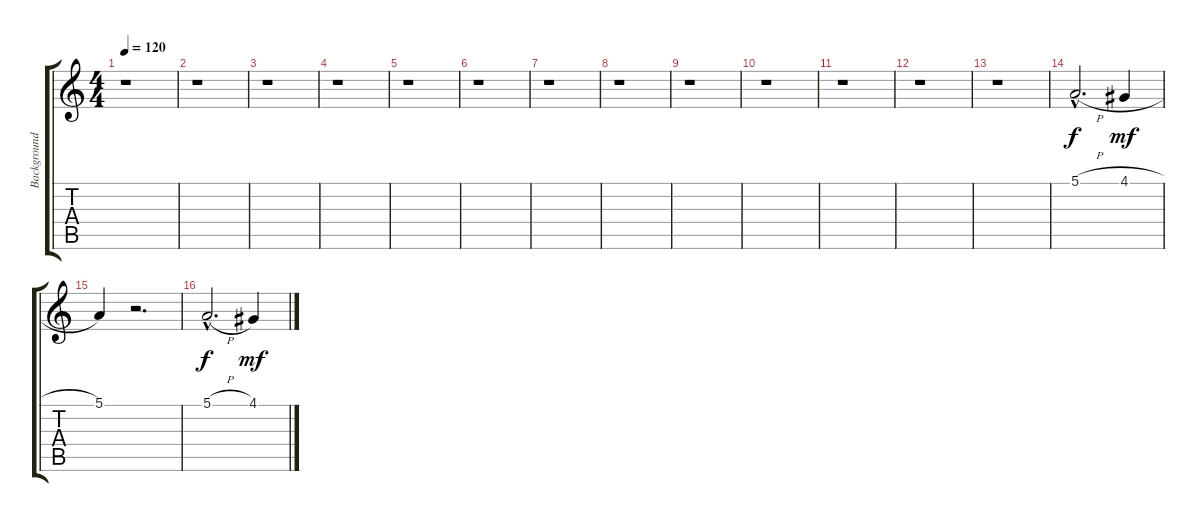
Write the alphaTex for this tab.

\track ("Background Vocals" "Background") {instrument voiceoohs}
\staff {score tabs}
\tuning (E4 B3 G3 D3 A2 E2) {hide}
\ts (4 4)
\tempo 120
\clef g2
\ks c
r.1{dy f} |
r.1 |
r.1 |
r.1 |
r.1 |
r.1 |
r.1 |
r.1 |
r.1 |
r.1 |
r.1 |
r.1 |
r.1 |
5.1{h hac}.2{d} 4.1{h}.4{dy mf} |
5.1.4 r.2{d} |
5.1{h hac}.2{d dy f} 4.1.4{dy mf}
